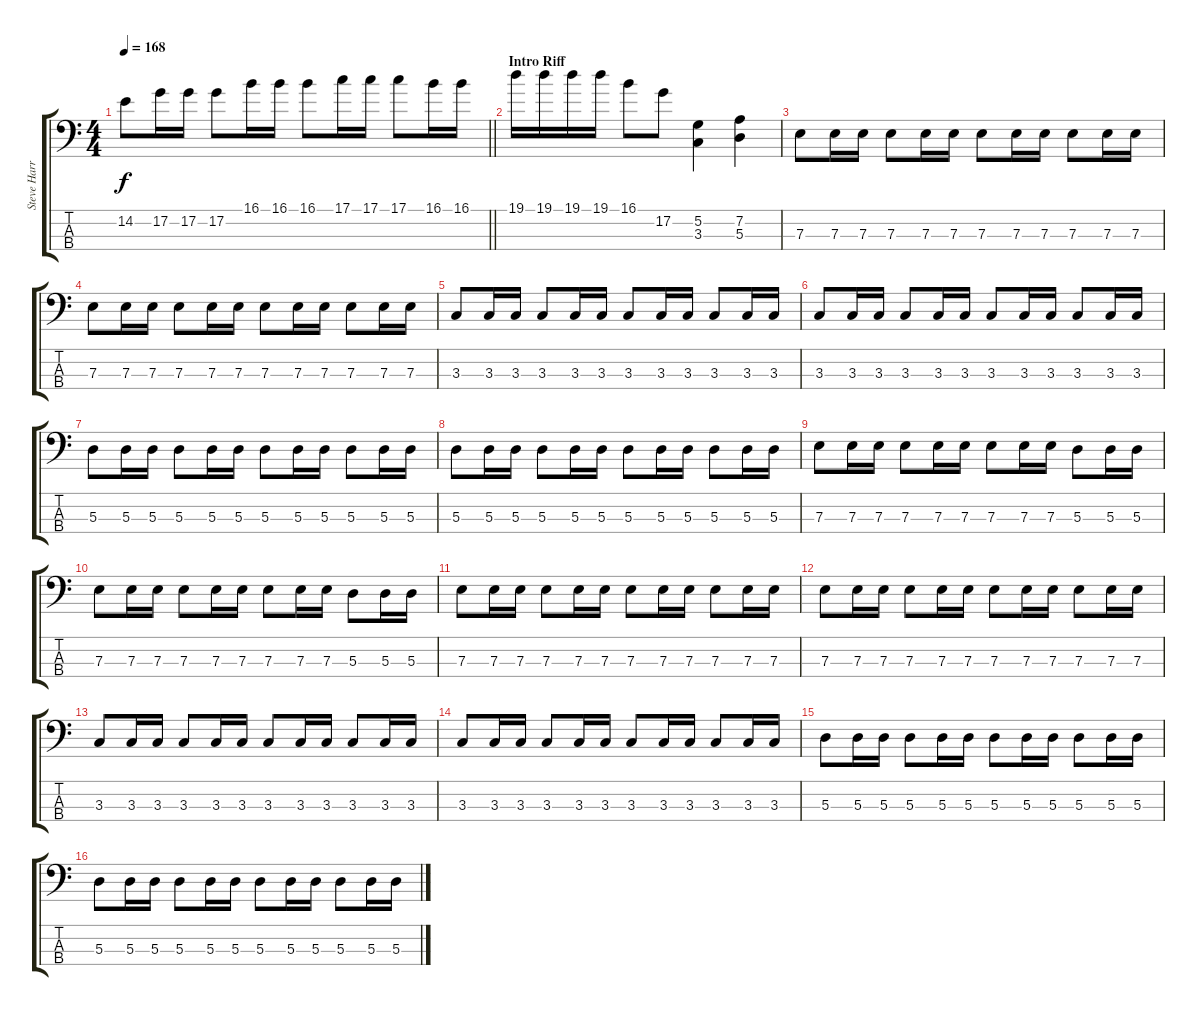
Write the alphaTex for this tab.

\track ("Steve Harris" "Steve Harr") {instrument electricbassfinger}
\staff {score tabs}
\tuning (G2 D2 A1 E1) {hide}
\ts (4 4)
\tempo 168
\clef f4
\barLineRight lightlight
\ks c
14.2.8{dy f} 17.2.16 17.2.16 17.2.8 16.1.16 16.1.16 16.1.8 17.1.16 17.1.16 17.1.8 16.1.16 16.1.16 |
\section ("" "Intro Riff")
19.1.16 19.1.16 19.1.16 19.1.16 16.1.8 17.2.8 (5.2 3.3).4 (7.2 5.3).4 |
7.3.8 7.3.16 7.3.16 7.3.8 7.3.16 7.3.16 7.3.8 7.3.16 7.3.16 7.3.8 7.3.16 7.3.16 |
7.3.8 7.3.16 7.3.16 7.3.8 7.3.16 7.3.16 7.3.8 7.3.16 7.3.16 7.3.8 7.3.16 7.3.16 |
3.3.8 3.3.16 3.3.16 3.3.8 3.3.16 3.3.16 3.3.8 3.3.16 3.3.16 3.3.8 3.3.16 3.3.16 |
3.3.8 3.3.16 3.3.16 3.3.8 3.3.16 3.3.16 3.3.8 3.3.16 3.3.16 3.3.8 3.3.16 3.3.16 |
5.3.8 5.3.16 5.3.16 5.3.8 5.3.16 5.3.16 5.3.8 5.3.16 5.3.16 5.3.8 5.3.16 5.3.16 |
5.3.8 5.3.16 5.3.16 5.3.8 5.3.16 5.3.16 5.3.8 5.3.16 5.3.16 5.3.8 5.3.16 5.3.16 |
7.3.8 7.3.16 7.3.16 7.3.8 7.3.16 7.3.16 7.3.8 7.3.16 7.3.16 5.3.8 5.3.16 5.3.16 |
7.3.8 7.3.16 7.3.16 7.3.8 7.3.16 7.3.16 7.3.8 7.3.16 7.3.16 5.3.8 5.3.16 5.3.16 |
7.3.8 7.3.16 7.3.16 7.3.8 7.3.16 7.3.16 7.3.8 7.3.16 7.3.16 7.3.8 7.3.16 7.3.16 |
7.3.8 7.3.16 7.3.16 7.3.8 7.3.16 7.3.16 7.3.8 7.3.16 7.3.16 7.3.8 7.3.16 7.3.16 |
3.3.8 3.3.16 3.3.16 3.3.8 3.3.16 3.3.16 3.3.8 3.3.16 3.3.16 3.3.8 3.3.16 3.3.16 |
3.3.8 3.3.16 3.3.16 3.3.8 3.3.16 3.3.16 3.3.8 3.3.16 3.3.16 3.3.8 3.3.16 3.3.16 |
5.3.8 5.3.16 5.3.16 5.3.8 5.3.16 5.3.16 5.3.8 5.3.16 5.3.16 5.3.8 5.3.16 5.3.16 |
5.3.8 5.3.16 5.3.16 5.3.8 5.3.16 5.3.16 5.3.8 5.3.16 5.3.16 5.3.8 5.3.16 5.3.16
